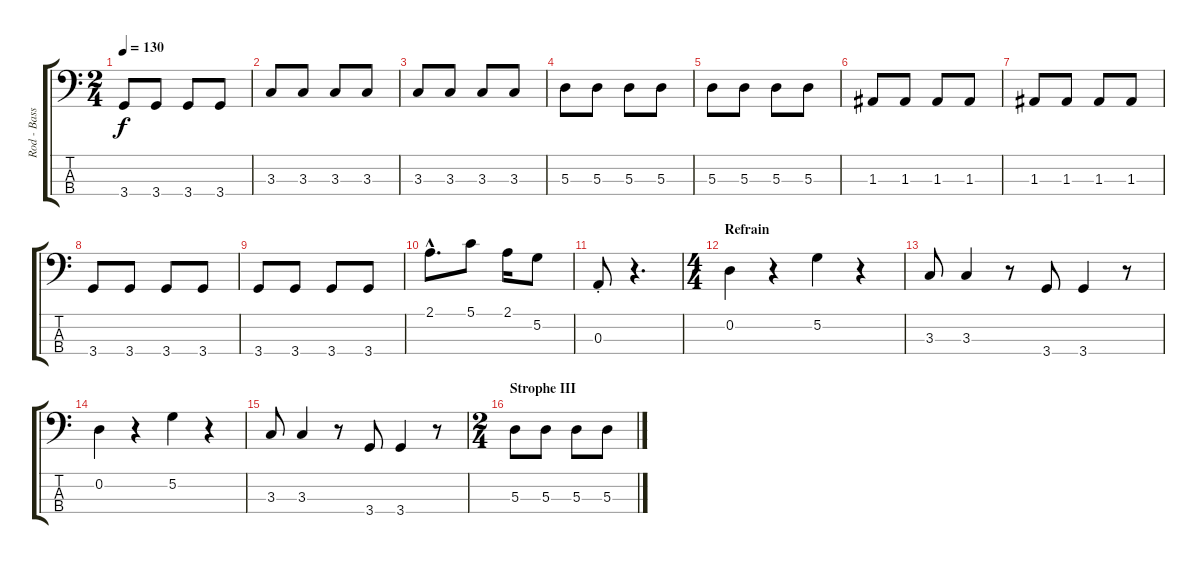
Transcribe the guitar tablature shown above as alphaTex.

\track ("Rod - Bass" "Rod - Bass") {instrument electricbassfinger}
\staff {score tabs}
\tuning (G2 D2 A1 E1) {hide}
\ts (2 4)
\tempo 130
\clef f4
\ks c
3.4.8{dy f} 3.4.8 3.4.8 3.4.8 |
3.3.8 3.3.8 3.3.8 3.3.8 |
3.3.8 3.3.8 3.3.8 3.3.8 |
5.3.8 5.3.8 5.3.8 5.3.8 |
5.3.8 5.3.8 5.3.8 5.3.8 |
1.3.8 1.3.8 1.3.8 1.3.8 |
1.3.8 1.3.8 1.3.8 1.3.8 |
3.4.8 3.4.8 3.4.8 3.4.8 |
3.4.8 3.4.8 3.4.8 3.4.8 |
2.1{hac}.8{d} 5.1.8 2.1.16 5.2.8 |
0.3{st}.8 r.4{d} |
\ts (4 4)
\section ("" "Refrain")
0.2.4 r.4 5.2.4 r.4 |
3.3.8 3.3.4 r.8 3.4.8 3.4.4 r.8 |
0.2.4 r.4 5.2.4 r.4 |
3.3.8 3.3.4 r.8 3.4.8 3.4.4 r.8 |
\ts (2 4)
\section ("" "Strophe III")
5.3.8 5.3.8 5.3.8 5.3.8
